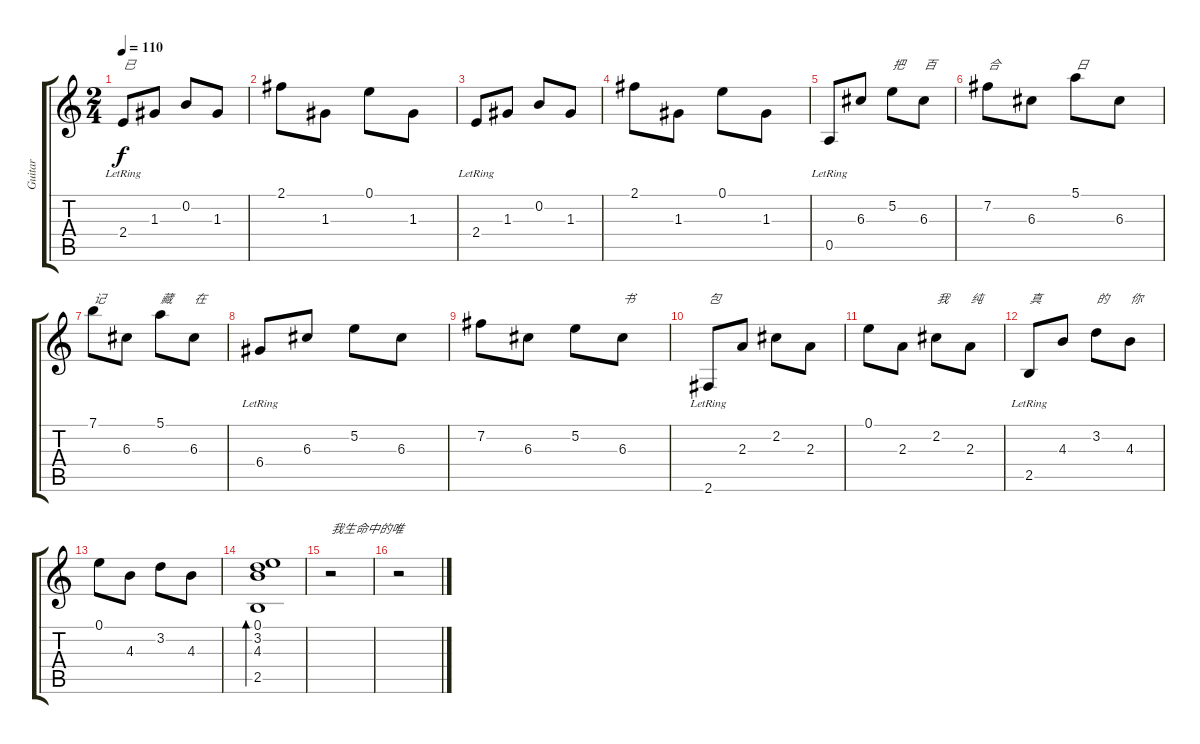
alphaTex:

\track ("Guitar" "Guitar") {instrument acousticguitarsteel}
\staff {score tabs}
\tuning (E4 B3 G3 D3 A2 E2) {hide}
\ts (2 4)
\tempo 110
\clef g2
\ks c
2.4{lr}.8{txt "已" dy f} 1.3.8 0.2.8 1.3.8 |
2.1.8 1.3.8 0.1.8 1.3.8 |
2.4{lr}.8 1.3.8 0.2.8 1.3.8 |
2.1.8 1.3.8 0.1.8 1.3.8 |
0.5{lr}.8 6.3.8 5.2.8{txt "把"} 6.3.8{txt "百"} |
7.2.8{txt "合"} 6.3.8 5.1.8{txt "日"} 6.3.8 |
7.1.8{txt "记"} 6.3.8 5.1.8{txt "藏"} 6.3.8{txt "在"} |
6.4{lr}.8 6.3.8 5.2.8 6.3.8 |
7.2.8 6.3.8 5.2.8 6.3.8{txt "书"} |
2.6{lr}.8{txt "包"} 2.3.8 2.2.8 2.3.8 |
0.1.8 2.3.8 2.2.8{txt "我"} 2.3.8{txt "纯"} |
2.5{lr}.8{txt "真"} 4.3.8 3.2.8{txt "的"} 4.3.8{txt "你"} |
0.1.8 4.3.8 3.2.8 4.3.8 |
(0.1 3.2 4.3 2.5).1{bd 240} |
r.2{txt "我生命中的唯"} |
r.2
